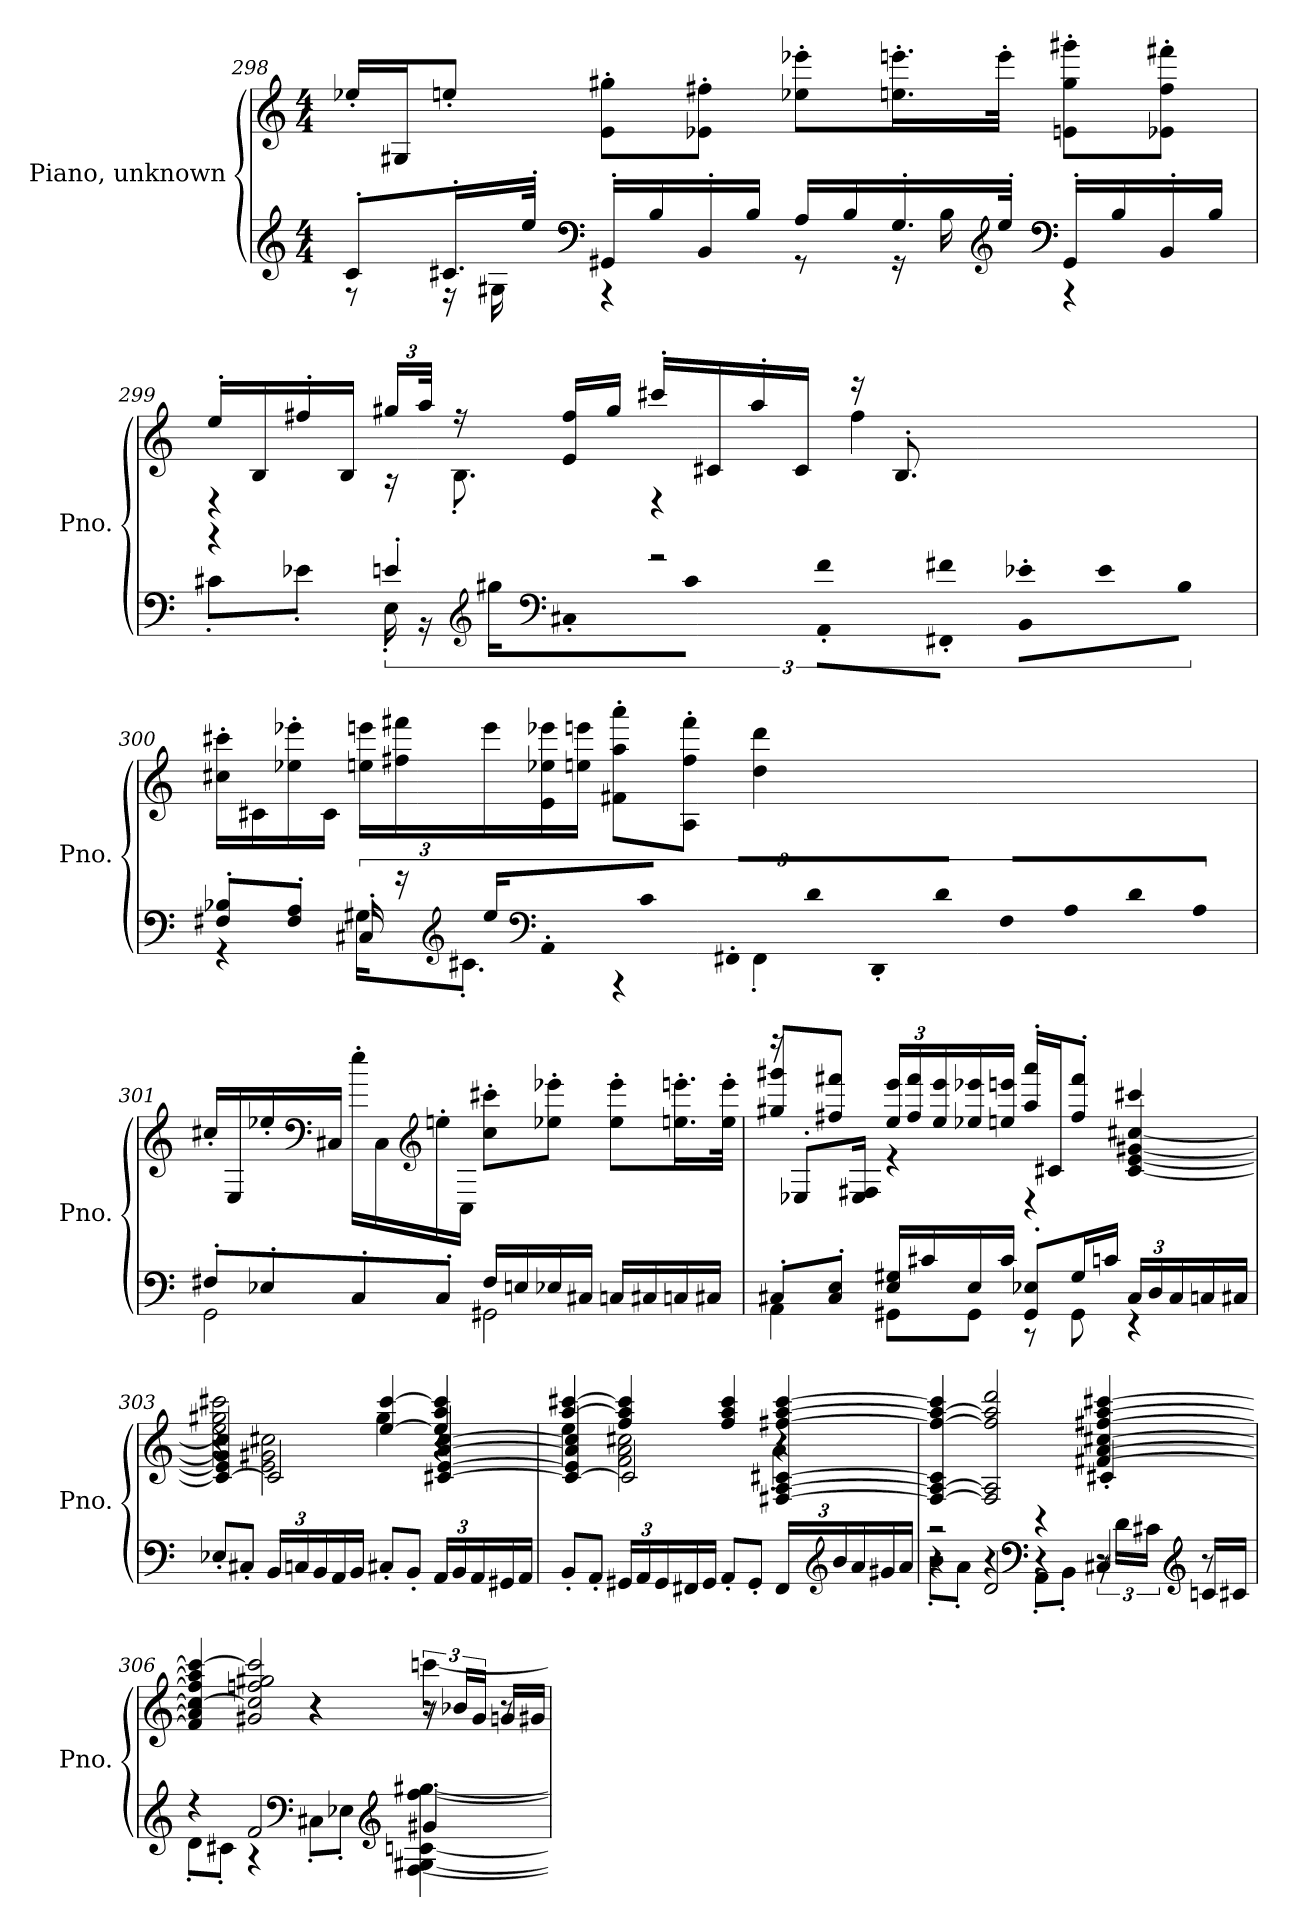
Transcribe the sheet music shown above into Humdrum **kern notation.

**kern	**kern
*part1	*part1
*staff2	*staff1
*I"Piano, unknown	*
*I'Pno.	*
!!LO:PB:g=z
*clefG2	*clefG2
*k[]	*k[]
*M4/4	*M4/4
=298	=298
*^	*
8c'/L	8r	16ee-X'/LL
.	.	16G#X/J
16.c#X'/L	16r	8een'/J
.	16G#X\	.
32ee'/JJk	.	.
*clefF4	*	*
16GG#X'/LL	4r	8e\' 8gg#X\'L
16B/	.	.
16BB'/	.	8e-X\' 8ff#X\'J
16B/JJ	.	.
16A/LL	8r	8ee-X\' 8eee-X\'L
16B/	.	.
16.G#'/	16r	16.een\' 16.eeen\'L
.	16B\	.
*clefG2	*	*
32ee'/JJk	.	32eee'\JJk
*clefF4	*	*
16GG#'/LL	4r	8en\' 8gg#\' 8ggg#X\'L
16B/	.	.
16BB'/	.	8e-X\' 8ff#\' 8fff#X\'J
16B/JJ	.	.
!!LO:LB:g=z
=299	=299	=299
*	*	*^
4r	8c#X'\L	16ee'/LL	4r
.	.	16B/	.
.	8e-X'\J	16ff#X'/	.
.	.	16B/JJ	.
*	*	*Xbrackettup	*
4en'/	24E'\	24gg#X/LL	16r
.	24r	48aa/JJk	.
.	.	16r	8.B'\
*clefG2	*	*	*
.	24gg#X\LL	.	.
*clefF4	*	*	*
.	16C#X'\	16e/ 16ff#/LL	.
.	16c#\JJ	16gg#/JJ	.
2r	8AA\' 8f\'L	16ccc#X'/LL	4r
.	.	16c#X/	.
.	8FF#X\' 8f#X\'J	16aa'/	.
.	.	16c#/JJ	.
.	8BB\' 8e-X\'L	16r	4ff#\
.	.	8.B'/	.
.	16e-\L	.	.
.	16B\JJ	.	.
*	*	*v	*v
!!LO:LB:g=z
=300	=300	=300
8F#X/' 8B-X/'L	4r	16cc#X\' 16ccc#X\'LL
.	.	16c#X\
8F#/' 8A/'J	.	16ee-X\' 16eee-X\'
.	.	16c#\JJ
24C#X'/	16G#X\KL	24een\ 24eeen\LL
24r	.	24ff#X\ 24fff#X\
*clefG2	*	*
.	8.c#X'\J	.
24ee/LL	.	24eee\
*clefF4	*	*
16AA'/	.	16e\ 16ee-X\ 16eee-X\
16c#/JJ	.	16een\ 16eeen\JJ
16FF#X'/LL	4r	8f#X\' 8aa\' 8aaa\'L
16d/	.	.
16DD'/	.	8A\' 8ff#\' 8fff#\'J
16d/JJ	.	.
16F#/LL	4FF#'\	4dd\ 4ddd\
16A/	.	.
16d/	.	.
16A/JJ	.	.
!!LO:LB:g=z
=301	=301	=301
8F#X'/L	2GG\	16cc#X'/LL
.	.	16E/
8E-X'/	.	16ee-X'/
*	*	*clefF4
.	.	16C#X/JJ
8C'/	.	16ee-'\LL
.	.	16C#\
*	*	*clefG2
8C'/J	.	16een'\
.	.	16C#\JJ
16F#/LL	2GG#X\	8cc#\' 8ccc#X\'L
16En/	.	.
16E-X/	.	8ee-X\' 8eee-X\'J
16C#X/JJ	.	.
16Cn/LL	.	8ee-\' 8eee-\'L
16C#X/	.	.
16Cn/	.	16.een\' 16.eeen\'L
16C#X/JJ	.	.
.	.	32ee\' 32eee\'JJk
!!LO:LB:g=z
=302	=302	=302
*	*	*^
8C#X'/L	4AA\	16r	8gg#X/ 8ggg#X/L
.	.	8E-X'/L	.
8C#/' 8E/'J	.	.	8ff#X/ 8fff#X/J
.	.	16E-/ 16F#X/Jk	.
16E/ 16G#X/LL	8GG#X\L	24ee/ 24eee/LL	4r
.	.	24ff#/ 24fff#/	.
16c#X/	.	.	.
.	.	24ee/ 24eee/	.
16E/	8GG#\J	16ee-X/ 16eee-X/	.
16c#/JJ	.	16een/ 16eeen/JJ	.
8GG#/' 8E-X/'L	8r	16aa/' 16aaa/'LL	4r
.	.	16c#X/J	.
16G#/L	8GG#\	8ff#/' 8fff#/'J	.
16cn/JJ	.	.	.
*Xbrackettup	*	*	*
24C#/LL	4r	4ccc#X/	[4c#/ [4e/ [4g#X/ [4cc#X/
24D/	.	.	.
24C#/	.	.	.
16Cn/	.	.	.
16C#X/JJ	.	.	.
*v	*v	*	*
!!LO:LB:g=z
=303	=303	=303
*	*^	*^
8E-X'/L	2r	2ee\ 2gg#X\ 2ccc#X\	4c#/_ 4e/] 4g#/] 4cc#/]	4r
8C#X'/J	.	.	.	.
24BB/LL	.	.	2c#/]	2e\ 2g#X\ 2cc#X\
24Cn/	.	.	.	.
24BB/	.	.	.	.
16AA/	.	.	.	.
16BB/JJ	.	.	.	.
8C#X'/L	[4ee/ [4ccc#/	4gg#\	.	.
8BB'/J	.	.	.	.
24AA/LL	4ee/] 4aa/ 4ccc#/]	4r	[4c#X/ [4e/ [4a/ [4cc#/	4r
24BB/	.	.	.	.
24AA/	.	.	.	.
16GG#X/	.	.	.	.
16AA/JJ	.	.	.	.
*	*	*	*v	*v
=304	=304	=304	=304
8BB'/L	[4aa/ [4ccc#X/	4ee\	4c#/_ 4e/] 4a/] 4cc#/]
8AA'/J	.	.	.
24GG#X/LL	4ff/ 4aa/] 4ccc#/]	2f\ 2a\ 2cc#X\	2c#/]
24AA/	.	.	.
24GG#/	.	.	.
16FF#X/	.	.	.
16GG#/JJ	.	.	.
8AA'/L	4ff/ 4aa/ 4ccc#/	.	.
8GG#'/J	.	.	.
24FF#/LL	[4F#X/ [4A/ [4c#X/ [4ff#X/ [4aa/ [4ccc#/	4a'\	4r
*clefG2	*	*	*
24b/	.	.	.
24a/	.	.	.
16g#X/	.	.	.
16a/JJ	.	.	.
*	*	*v	*v
!!LO:PB:g=z
=305	=305	=305
*^	*	*
*	*^	*	*
4r	8b'\L	2r	4F#/_ 4A/_ 4c#/] 4ff#/_ 4aa/_ 4ccc#/]	2r
.	8a'\J	.	.	.
2d/	4r	.	2F#/] 2A/] 2ff#/] 2aa/] 2ddd/	.
*clefF4	*	*	*	*
.	8AA'\L	4r	.	4r
.	8BB'\J	.	.	.
*	*brackettup	*	*	*
8r	24r	4C#X/	[4f#X/ [4a/ [4cc#X/ [4ff#X/ [4aa/ [4ccc#X/	4c#X'/
.	24d\LL	.	.	.
.	24c#X\JJ	.	.	.
*clefG2	*	*	*	*
16cn/LL	8r	.	.	.
16c#X/JJ	.	.	.	.
*	*v	*v	*	*
=306	=306	=306	=306
*	*	*	*^
4r	8d'\L	4f#/] 4a/] 4cc#/_ 4ff#/] 4aa/] 4ccc#/_	2r	2r
.	8c#X'\J	.	.	.
2f/	4r	2g#X/ 2cc#/] 2ffn/ 2gg#X/ 2ccc#/]	.	.
*clefF4	*	*	*	*
.	8C#X'\L	.	4r	4r
.	8E-X'\J	.	.	.
*clefG2	*	*	*	*
*	*	*brackettup	*	*
4g#X'/	[4F\ [4G#X\ [4cn\ [4ff\ [4gg#X\	24r	[4cccn\	8r
.	.	24b-X/LL	.	.
.	.	24g#/JJ	.	.
.	.	8r	.	16gn/LL
.	.	.	.	16g#X/JJ
*v	*v	*	*	*
*	*v	*v	*v
=	=
*-	*-
